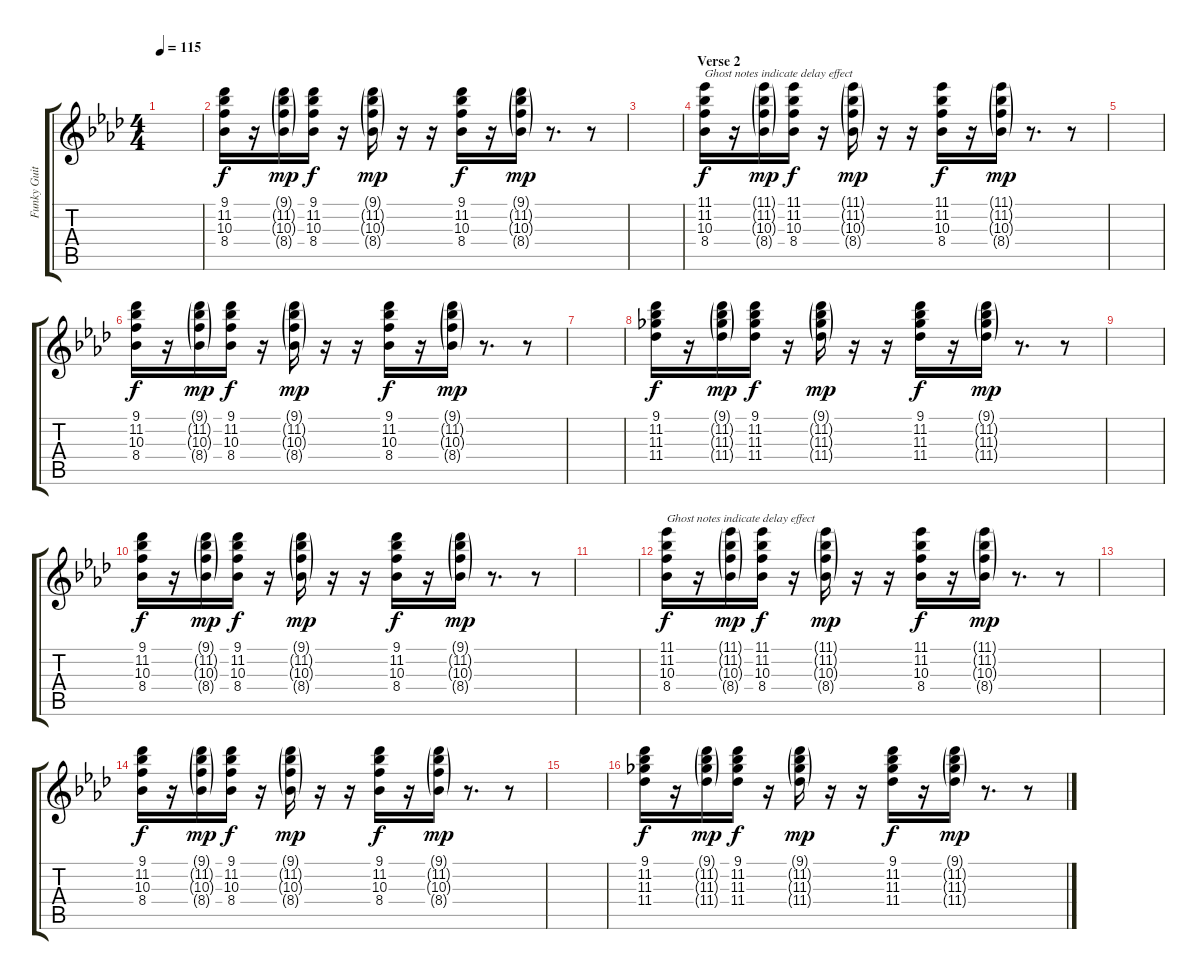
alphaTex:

\track ("Funky Guitar (Right)" "Funky Guit") {instrument electricguitarclean}
\staff {score tabs}
\tuning (E4 B3 G3 D3 A2 E2) {hide}
\ts (4 4)
\tempo 115
\clef g2
\ks ab
|
(9.1 11.2 10.3 8.4).16{dy f} r.16 (9.1{g} 11.2{g} 10.3{g} 8.4{g}).16{dy mp} (9.1 11.2 10.3 8.4).16{dy f} r.16 (9.1{g} 11.2{g} 10.3{g} 8.4{g}).16{dy mp} r.16 r.16 (9.1 11.2 10.3 8.4).16{dy f} r.16 (9.1{g} 11.2{g} 10.3{g} 8.4{g}).16{dy mp} r.8{d} r.8 |
|
\section ("" "Verse 2")
(11.1 11.2 10.3 8.4).16{txt "Ghost notes indicate delay effect" dy f} r.16 (11.1{g} 11.2{g} 10.3{g} 8.4{g}).16{dy mp} (11.1 11.2 10.3 8.4).16{dy f} r.16 (11.1{g} 11.2{g} 10.3{g} 8.4{g}).16{dy mp} r.16 r.16 (11.1 11.2 10.3 8.4).16{dy f} r.16 (11.1{g} 11.2{g} 10.3{g} 8.4{g}).16{dy mp} r.8{d} r.8 |
|
(9.1 11.2 10.3 8.4).16{dy f} r.16 (9.1{g} 11.2{g} 10.3{g} 8.4{g}).16{dy mp} (9.1 11.2 10.3 8.4).16{dy f} r.16 (9.1{g} 11.2{g} 10.3{g} 8.4{g}).16{dy mp} r.16 r.16 (9.1 11.2 10.3 8.4).16{dy f} r.16 (9.1{g} 11.2{g} 10.3{g} 8.4{g}).16{dy mp} r.8{d} r.8 |
|
(9.1 11.2 11.3 11.4).16{dy f} r.16 (9.1{g} 11.2{g} 11.3{g} 11.4{g}).16{dy mp} (9.1 11.2 11.3 11.4).16{dy f} r.16 (9.1{g} 11.2{g} 11.3{g} 11.4{g}).16{dy mp} r.16 r.16 (9.1 11.2 11.3 11.4).16{dy f} r.16 (9.1{g} 11.2{g} 11.3{g} 11.4{g}).16{dy mp} r.8{d} r.8 |
|
(9.1 11.2 10.3 8.4).16{dy f} r.16 (9.1{g} 11.2{g} 10.3{g} 8.4{g}).16{dy mp} (9.1 11.2 10.3 8.4).16{dy f} r.16 (9.1{g} 11.2{g} 10.3{g} 8.4{g}).16{dy mp} r.16 r.16 (9.1 11.2 10.3 8.4).16{dy f} r.16 (9.1{g} 11.2{g} 10.3{g} 8.4{g}).16{dy mp} r.8{d} r.8 |
|
(11.1 11.2 10.3 8.4).16{txt "Ghost notes indicate delay effect" dy f} r.16 (11.1{g} 11.2{g} 10.3{g} 8.4{g}).16{dy mp} (11.1 11.2 10.3 8.4).16{dy f} r.16 (11.1{g} 11.2{g} 10.3{g} 8.4{g}).16{dy mp} r.16 r.16 (11.1 11.2 10.3 8.4).16{dy f} r.16 (11.1{g} 11.2{g} 10.3{g} 8.4{g}).16{dy mp} r.8{d} r.8 |
|
(9.1 11.2 10.3 8.4).16{dy f} r.16 (9.1{g} 11.2{g} 10.3{g} 8.4{g}).16{dy mp} (9.1 11.2 10.3 8.4).16{dy f} r.16 (9.1{g} 11.2{g} 10.3{g} 8.4{g}).16{dy mp} r.16 r.16 (9.1 11.2 10.3 8.4).16{dy f} r.16 (9.1{g} 11.2{g} 10.3{g} 8.4{g}).16{dy mp} r.8{d} r.8 |
|
(9.1 11.2 11.3 11.4).16{dy f} r.16 (9.1{g} 11.2{g} 11.3{g} 11.4{g}).16{dy mp} (9.1 11.2 11.3 11.4).16{dy f} r.16 (9.1{g} 11.2{g} 11.3{g} 11.4{g}).16{dy mp} r.16 r.16 (9.1 11.2 11.3 11.4).16{dy f} r.16 (9.1{g} 11.2{g} 11.3{g} 11.4{g}).16{dy mp} r.8{d} r.8
